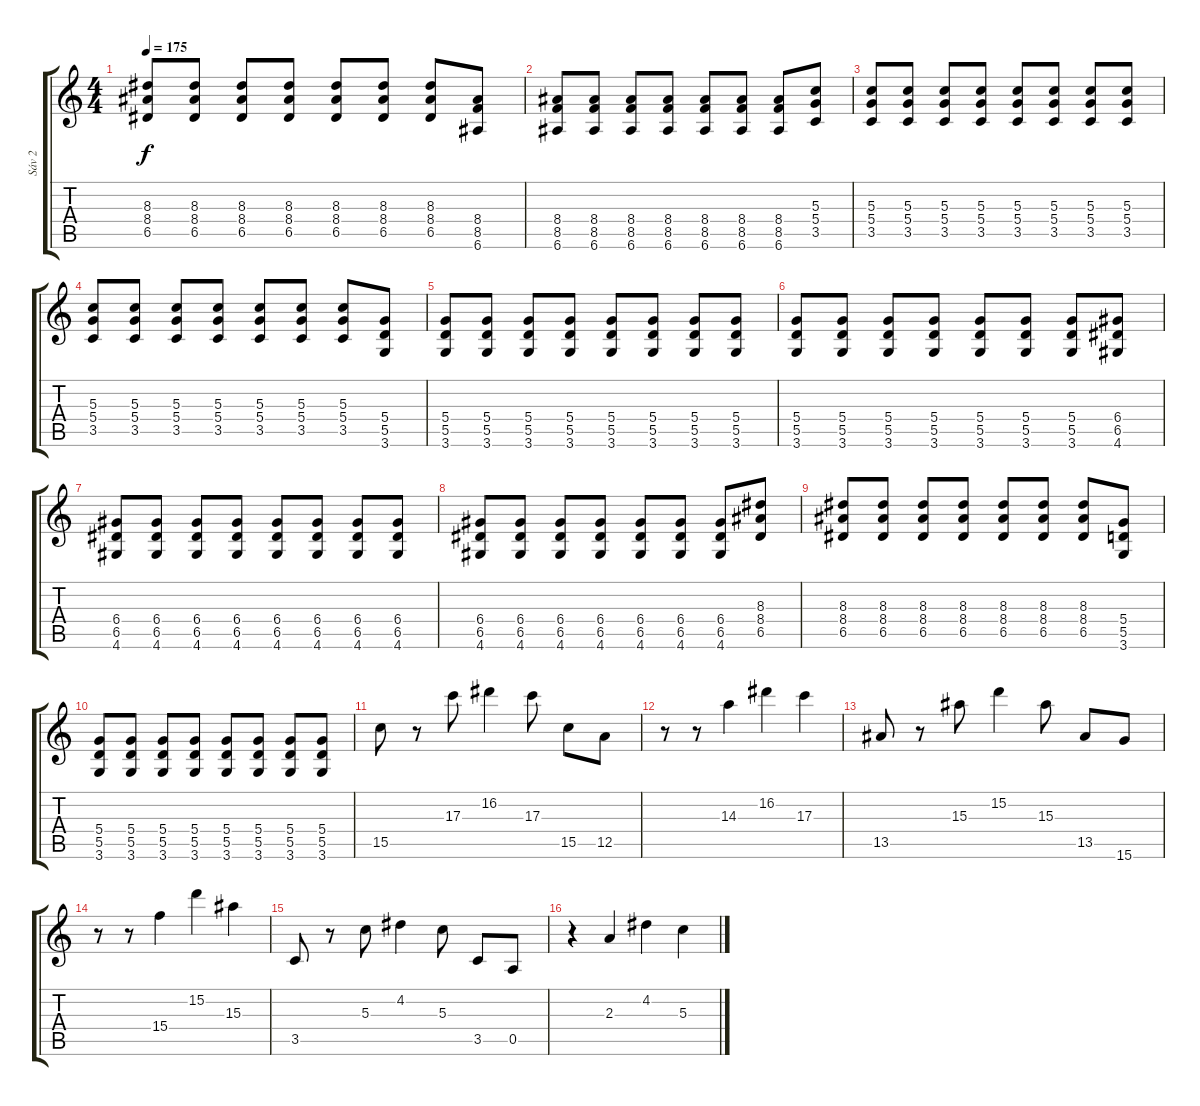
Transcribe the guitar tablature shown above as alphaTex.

\track ("Sáv 2" "Sáv 2") {instrument distortionguitar}
\staff {score tabs}
\tuning (E4 B3 G3 D3 A2 E2) {hide}
\ts (4 4)
\tempo 175
\clef g2
\ks c
(8.3 8.4 6.5).8{dy f} (8.3 8.4 6.5).8 (8.3 8.4 6.5).8 (8.3 8.4 6.5).8 (8.3 8.4 6.5).8 (8.3 8.4 6.5).8 (8.3 8.4 6.5).8 (8.4 8.5 6.6).8 |
(8.4 8.5 6.6).8 (8.4 8.5 6.6).8 (8.4 8.5 6.6).8 (8.4 8.5 6.6).8 (8.4 8.5 6.6).8 (8.4 8.5 6.6).8 (8.4 8.5 6.6).8 (5.3 5.4 3.5).8 |
(5.3 5.4 3.5).8 (5.3 5.4 3.5).8 (5.3 5.4 3.5).8 (5.3 5.4 3.5).8 (5.3 5.4 3.5).8 (5.3 5.4 3.5).8 (5.3 5.4 3.5).8 (5.3 5.4 3.5).8 |
(5.3 5.4 3.5).8 (5.3 5.4 3.5).8 (5.3 5.4 3.5).8 (5.3 5.4 3.5).8 (5.3 5.4 3.5).8 (5.3 5.4 3.5).8 (5.3 5.4 3.5).8 (5.4 5.5 3.6).8 |
(5.4 5.5 3.6).8 (5.4 5.5 3.6).8 (5.4 5.5 3.6).8 (5.4 5.5 3.6).8 (5.4 5.5 3.6).8 (5.4 5.5 3.6).8 (5.4 5.5 3.6).8 (5.4 5.5 3.6).8 |
(5.4 5.5 3.6).8 (5.4 5.5 3.6).8 (5.4 5.5 3.6).8 (5.4 5.5 3.6).8 (5.4 5.5 3.6).8 (5.4 5.5 3.6).8 (5.4 5.5 3.6).8 (6.4 6.5 4.6).8 |
(6.4 6.5 4.6).8 (6.4 6.5 4.6).8 (6.4 6.5 4.6).8 (6.4 6.5 4.6).8 (6.4 6.5 4.6).8 (6.4 6.5 4.6).8 (6.4 6.5 4.6).8 (6.4 6.5 4.6).8 |
(6.4 6.5 4.6).8 (6.4 6.5 4.6).8 (6.4 6.5 4.6).8 (6.4 6.5 4.6).8 (6.4 6.5 4.6).8 (6.4 6.5 4.6).8 (6.4 6.5 4.6).8 (8.3 8.4 6.5).8 |
(8.3 8.4 6.5).8 (8.3 8.4 6.5).8 (8.3 8.4 6.5).8 (8.3 8.4 6.5).8 (8.3 8.4 6.5).8 (8.3 8.4 6.5).8 (8.3 8.4 6.5).8 (5.4 5.5 3.6).8 |
(5.4 5.5 3.6).8 (5.4 5.5 3.6).8 (5.4 5.5 3.6).8 (5.4 5.5 3.6).8 (5.4 5.5 3.6).8 (5.4 5.5 3.6).8 (5.4 5.5 3.6).8 (5.4 5.5 3.6).8 |
15.5.8 r.8 17.3.8 16.2.4 17.3.8 15.5.8 12.5.8 |
r.8 r.8 14.3.4 16.2.4 17.3.4 |
13.5.8 r.8 15.3.8 15.2.4 15.3.8 13.5.8 15.6.8 |
r.8 r.8 15.4.4 15.2.4 15.3.4 |
3.5.8 r.8 5.3.8 4.2.4 5.3.8 3.5.8 0.5.8 |
r.4 2.3.4 4.2.4 5.3.4
